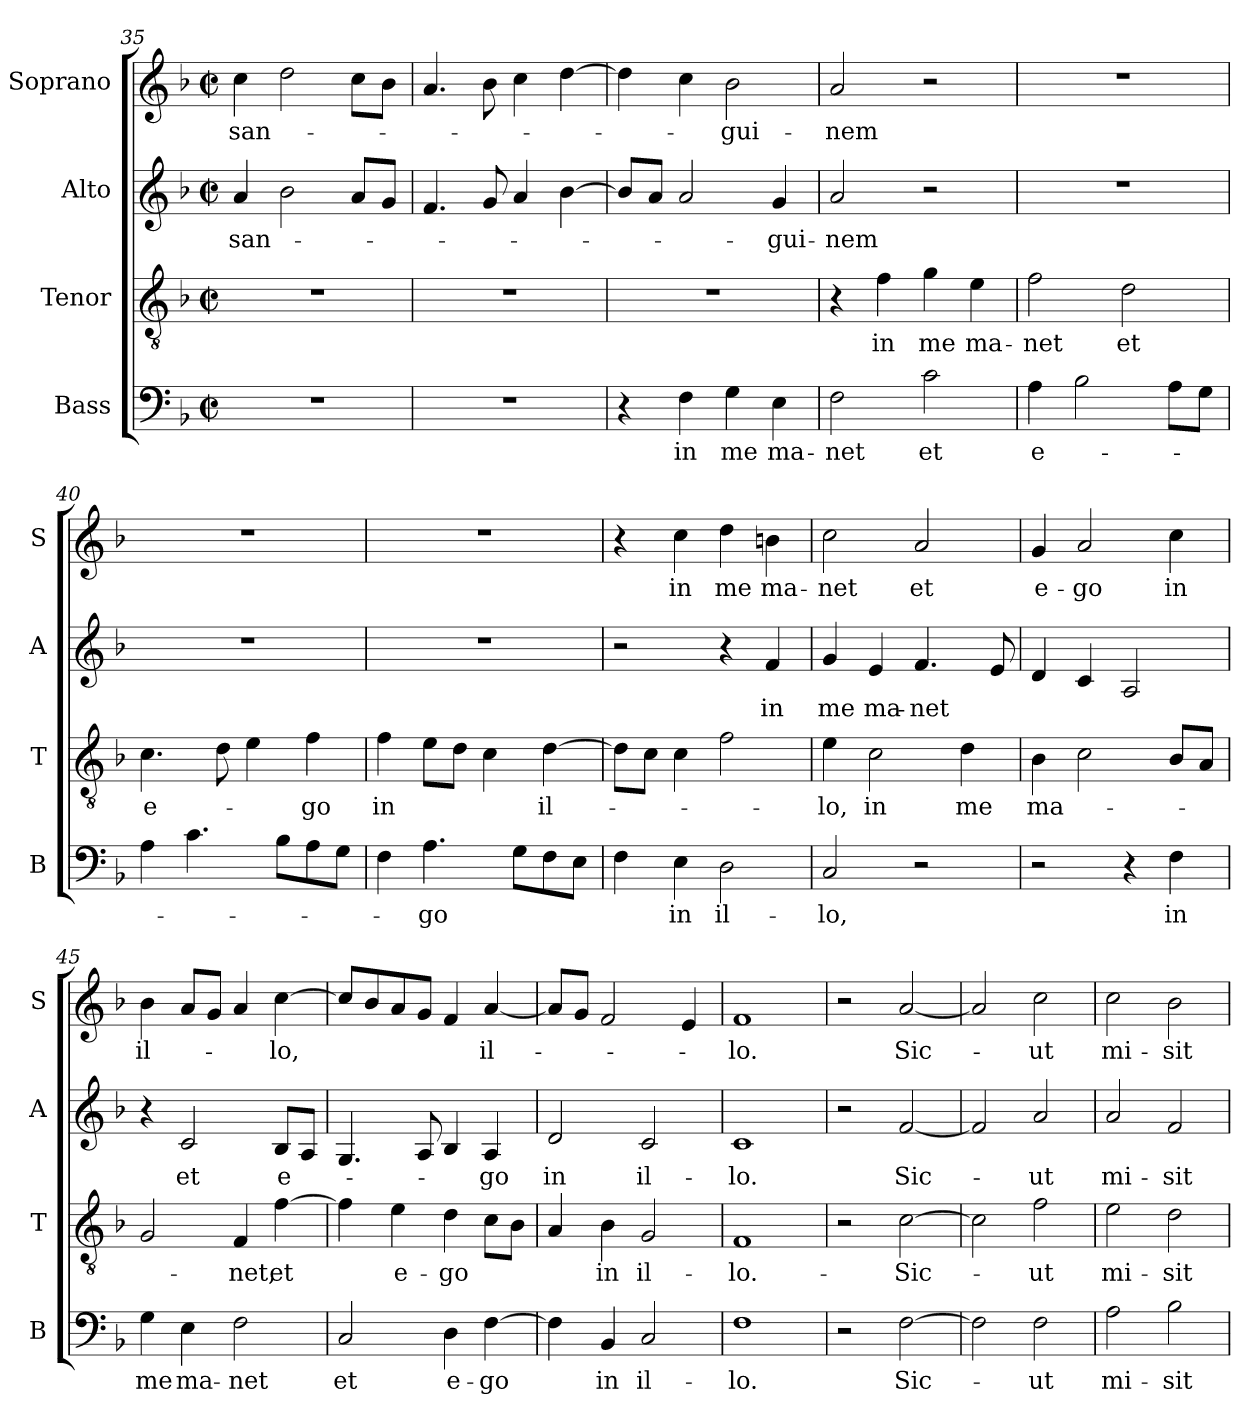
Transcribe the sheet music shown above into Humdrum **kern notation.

**kern	**text	**kern	**text	**kern	**text	**kern	**text
*part4	*part4	*part3	*part3	*part2	*part2	*part1	*part1
*staff4	*staff4	*staff3	*staff3	*staff2	*staff2	*staff1	*staff1
*I"Bass	*	*I"Tenor	*	*I"Alto	*	*I"Soprano	*
*I'B	*	*I'T	*	*I'A	*	*I'S	*
*clefF4	*	*clefGv2	*	*clefG2	*	*clefG2	*
*k[b-]	*	*k[b-]	*	*k[b-]	*	*k[b-]	*
*F:	*	*F:	*	*F:	*	*F:	*
*M2/2	*	*M2/2	*	*M2/2	*	*M2/2	*
*met(c|)	*	*met(c|)	*	*met(c|)	*	*met(c|)	*
=35	=35	=35	=35	=35	=35	=35	=35
1r	.	1r	.	4a/	san-	4cc\	san-
.	.	.	.	2b-\	.	2dd\	.
.	.	.	.	8a/L	.	8cc\L	.
.	.	.	.	8g/J	.	8b-\J	.
=36	=36	=36	=36	=36	=36	=36	=36
1r	.	1r	.	4.f/	.	4.a/	.
.	.	.	.	8g/	.	8b-\	.
.	.	.	.	4a/	.	4cc\	.
.	.	.	.	[4b-\	.	[4dd\	.
=37	=37	=37	=37	=37	=37	=37	=37
4r	.	1r	.	8b-/L]	.	4dd\]	.
.	.	.	.	8a/J	.	.	.
4F\	in	.	.	2a/	.	4cc\	.
4G\	me	.	.	.	.	2b-\	-gui-
4E\	ma-	.	.	4g/	-gui-	.	.
=38	=38	=38	=38	=38	=38	=38	=38
2F\	-net	4r	.	2a/	-nem	2a/	-nem
.	.	4f\	in	.	.	.	.
2c\	et	4g\	me	2r	.	2r	.
.	.	4e\	ma-	.	.	.	.
!!LO:LB:g=z
=39	=39	=39	=39	=39	=39	=39	=39
4A\	e-	2f\	-net	1r	.	1r	.
2B-\	.	.	.	.	.	.	.
.	.	2d\	et	.	.	.	.
8A\L	.	.	.	.	.	.	.
8G\J	.	.	.	.	.	.	.
=40	=40	=40	=40	=40	=40	=40	=40
4A\	.	4.c\	e-	1r	.	1r	.
4.c\	.	.	.	.	.	.	.
.	.	8d\	.	.	.	.	.
.	.	4e\	.	.	.	.	.
8B-\L	.	.	.	.	.	.	.
8A\	.	4f\	-go	.	.	.	.
8G\J	.	.	.	.	.	.	.
=41	=41	=41	=41	=41	=41	=41	=41
4F\	.	4f\	in	1r	.	1r	.
4.A\	-go	8e\L	.	.	.	.	.
.	.	8d\J	.	.	.	.	.
.	.	4c\	.	.	.	.	.
8G\L	.	.	.	.	.	.	.
8F\	.	[4d\	il-	.	.	.	.
8E\J	.	.	.	.	.	.	.
=42	=42	=42	=42	=42	=42	=42	=42
4F\	.	8d\L]	.	2r	.	4r	.
.	.	8c\J	.	.	.	.	.
4E\	in	4c\	.	.	.	4cc\	in
2D\	il-	2f\	.	4r	.	4dd\	me
.	.	.	.	4f/	in	4bn\	ma-
=43	=43	=43	=43	=43	=43	=43	=43
2C/	-lo,	4e\	-lo,	4g/	me	2cc\	-net
.	.	2c\	in	4e/	ma-	.	.
2r	.	.	.	4.f/	-net	2a/	et
.	.	4d\	me	.	.	.	.
.	.	.	.	8e/	.	.	.
!!LO:PB:g=z
=44	=44	=44	=44	=44	=44	=44	=44
2r	.	4B-\	ma-	4d/	.	4g/	e-
.	.	2c\	.	4c/	.	2a/	-go
4r	.	.	.	2A/	.	.	.
4F\	in	8B-/L	.	.	.	4cc\	in
.	.	8A/J	.	.	.	.	.
=45	=45	=45	=45	=45	=45	=45	=45
4G\	me	2G/	.	4r	.	4b-\	il-
4E\	ma-	.	.	2c/	et	8a/L	.
.	.	.	.	.	.	8g/J	.
2F\	-net	4F/	-net,	.	.	4a/	.
.	.	[4f\	et	8B-/L	e-	[4cc\	-lo,
.	.	.	.	8A/J	.	.	.
=46	=46	=46	=46	=46	=46	=46	=46
2C/	et	4f\]	.	4.G/	.	8cc/L]	.
.	.	.	.	.	.	8b-/	.
.	.	4e\	e-	.	.	8a/	.
.	.	.	.	8A/	.	8g/J	.
4D\	e-	4d\	-go	4B-/	.	4f/	.
[4F\	-go	8c\L	.	4A/	-go	[4a/	il-
.	.	8B-\J	.	.	.	.	.
=47	=47	=47	=47	=47	=47	=47	=47
4F\]	.	4A/	.	2d/	in	8a/L]	.
.	.	.	.	.	.	8g/J	.
4BB-/	in	4B-\	in	.	.	2f/	.
2C/	il-	2G/	il-	2c/	il-	.	.
.	.	.	.	.	.	4e/	.
=48	=48	=48	=48	=48	=48	=48	=48
1F	-lo.	1F	-lo.-	1c	-lo.	1f	-lo.
=49	=49	=49	=49	=49	=49	=49	=49
2r	.	2r	.	2r	.	2r	.
[2F\	Sic-	[2c\	-Sic-	[2f/	Sic-	[2a/	Sic-
!!LO:LB:g=z
=50	=50	=50	=50	=50	=50	=50	=50
2F\]	.	2c\]	.	2f/]	.	2a/]	.
2F\	-ut	2f\	-ut	2a/	-ut	2cc\	-ut
=51	=51	=51	=51	=51	=51	=51	=51
2A\	mi-	2e\	mi-	2a/	mi-	2cc\	mi-
2B-\	-sit	2d\	-sit	2f/	-sit	2b-\	-sit
=	=	=	=	=	=	=	=
*-	*-	*-	*-	*-	*-	*-	*-
